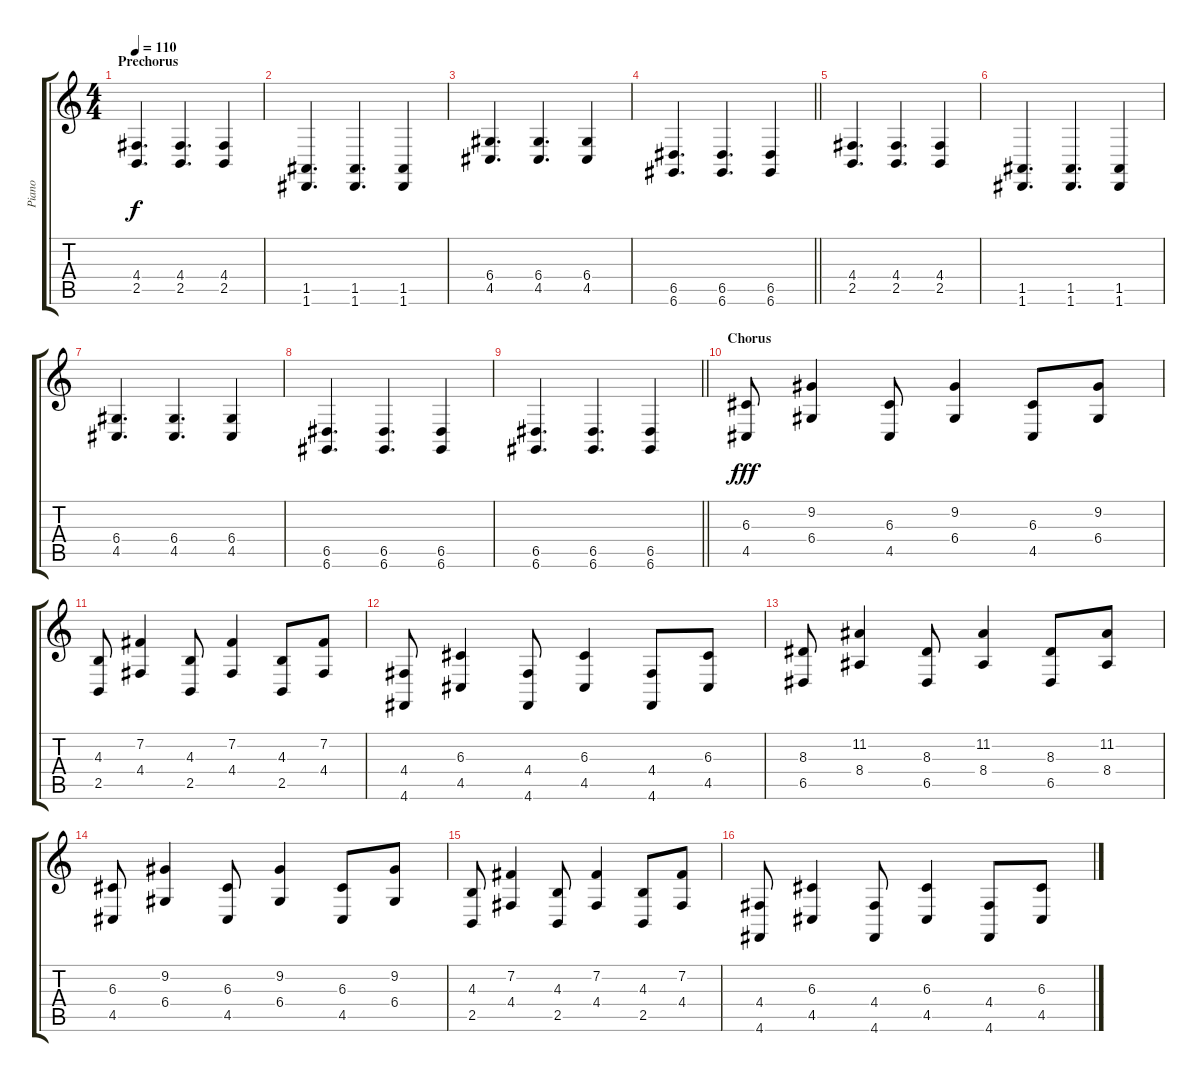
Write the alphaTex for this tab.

\track ("Piano" "Piano") {instrument acousticgrandpiano}
\staff {score tabs}
\tuning (E4 B3 G3 D3 A2 D2) {hide}
\ts (4 4)
\section ("" "Prechorus")
\tempo 110
\clef g2
\ks c
(4.4 2.5).4{d dy f} (4.4 2.5).4{d} (4.4 2.5).4 |
(1.5 1.6).4{d} (1.5 1.6).4{d} (1.5 1.6).4 |
(6.4 4.5).4{d} (6.4 4.5).4{d} (6.4 4.5).4 |
\barLineRight lightlight
(6.5 6.6).4{d} (6.5 6.6).4{d} (6.5 6.6).4 |
(4.4 2.5).4{d} (4.4 2.5).4{d} (4.4 2.5).4 |
(1.5 1.6).4{d} (1.5 1.6).4{d} (1.5 1.6).4 |
(6.4 4.5).4{d} (6.4 4.5).4{d} (6.4 4.5).4 |
(6.5 6.6).4{d} (6.5 6.6).4{d} (6.5 6.6).4 |
\barLineRight lightlight
(6.5 6.6).4{d} (6.5 6.6).4{d} (6.5 6.6).4 |
\section ("" "Chorus")
(6.3 4.5).8{dy fff} (9.2 6.4).4 (6.3 4.5).8 (9.2 6.4).4 (6.3 4.5).8 (9.2 6.4).8 |
(4.3 2.5).8 (7.2 4.4).4 (4.3 2.5).8 (7.2 4.4).4 (4.3 2.5).8 (7.2 4.4).8 |
(4.4 4.6).8 (6.3 4.5).4 (4.4 4.6).8 (6.3 4.5).4 (4.4 4.6).8 (6.3 4.5).8 |
(8.3 6.5).8 (11.2 8.4).4 (8.3 6.5).8 (11.2 8.4).4 (8.3 6.5).8 (11.2 8.4).8 |
(6.3 4.5).8 (9.2 6.4).4 (6.3 4.5).8 (9.2 6.4).4 (6.3 4.5).8 (9.2 6.4).8 |
(4.3 2.5).8 (7.2 4.4).4 (4.3 2.5).8 (7.2 4.4).4 (4.3 2.5).8 (7.2 4.4).8 |
(4.4 4.6).8 (6.3 4.5).4 (4.4 4.6).8 (6.3 4.5).4 (4.4 4.6).8 (6.3 4.5).8
